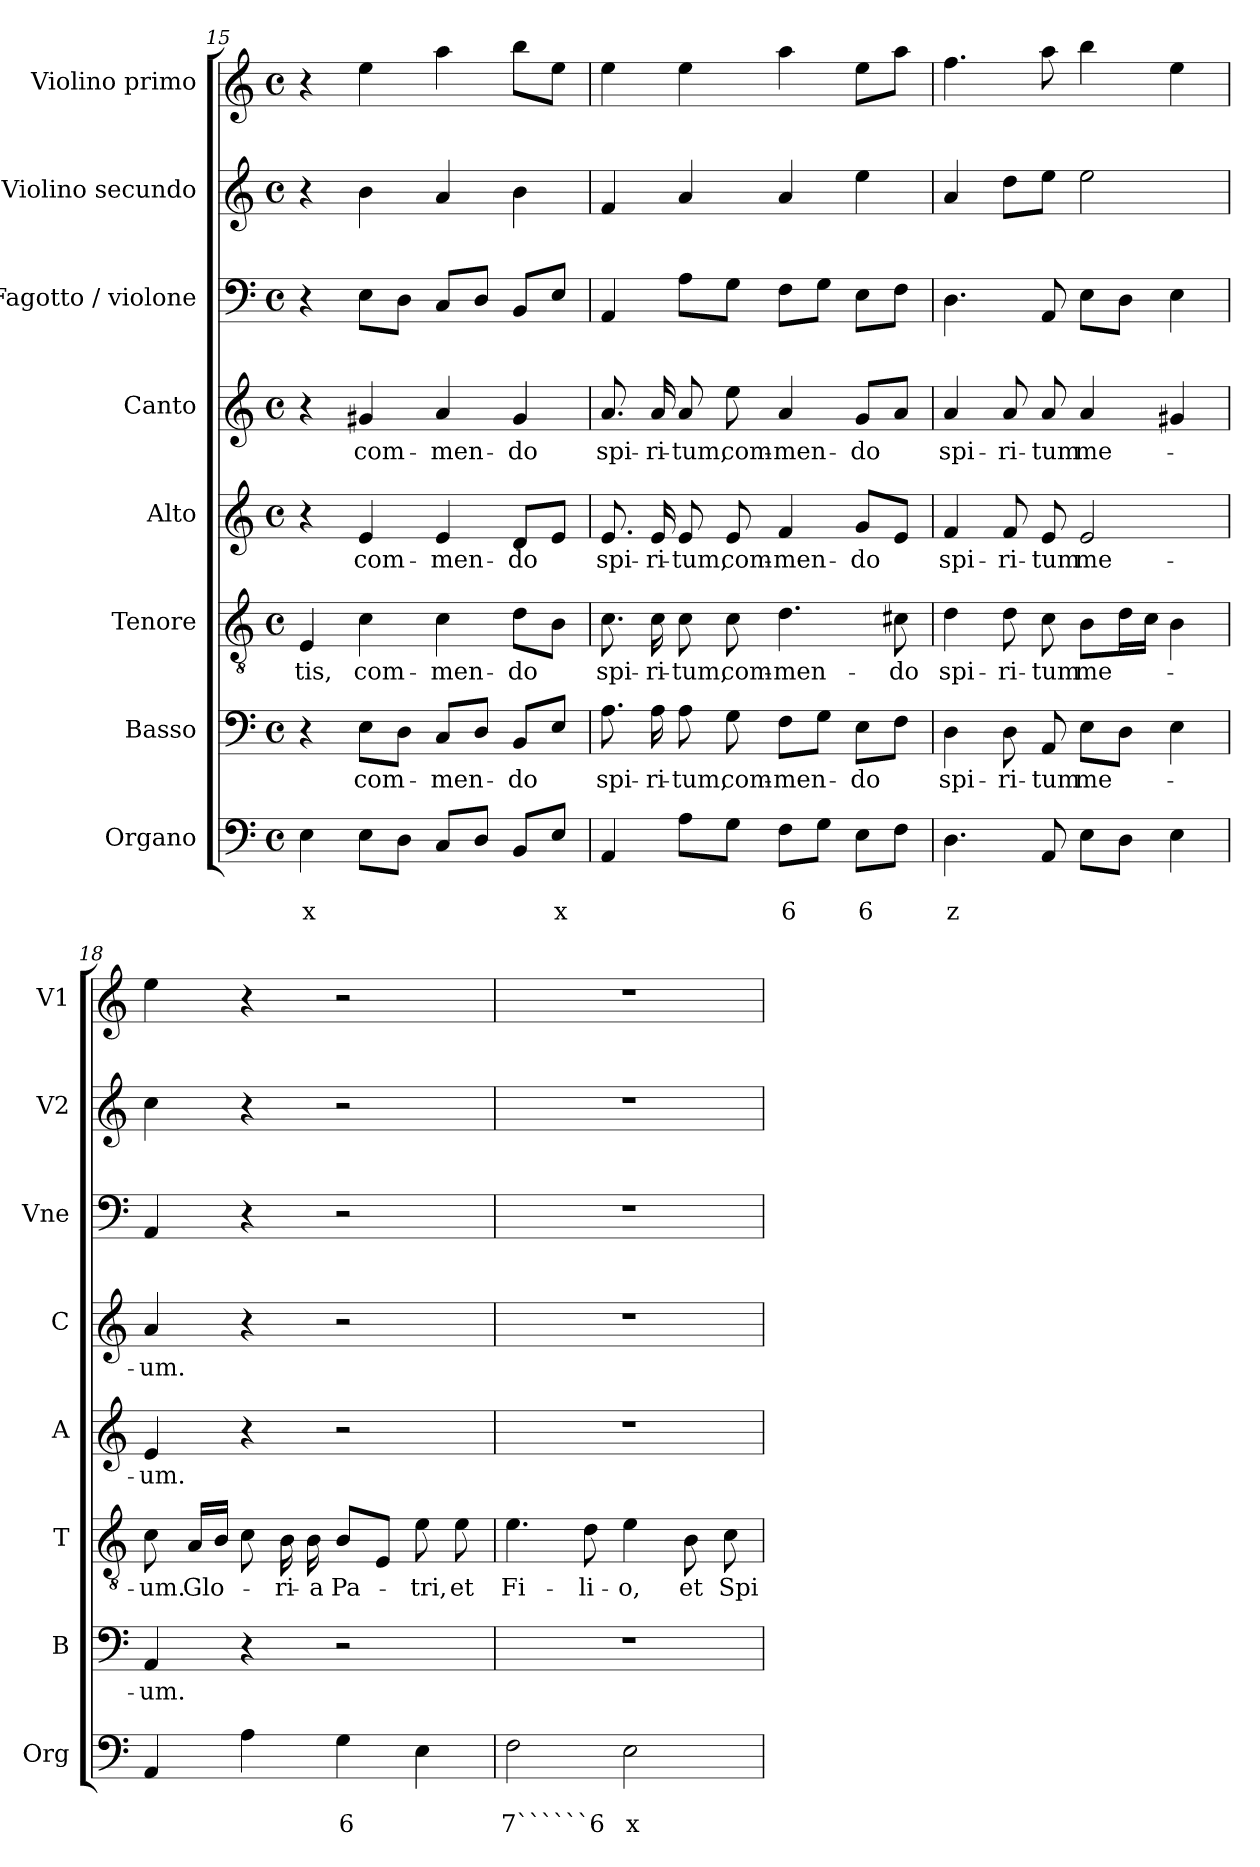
**kern	**text	**text	**kern	**text	**kern	**text	**kern	**text	**kern	**text	**kern	**kern	**kern
*part8	*part8	*part8	*part7	*part7	*part6	*part6	*part5	*part5	*part4	*part4	*part3	*part2	*part1
*staff8	*staff8	*staff8	*staff7	*staff7	*staff6	*staff6	*staff5	*staff5	*staff4	*staff4	*staff3	*staff2	*staff1
*I"Organo	*	*	*I"Basso	*	*I"Tenore	*	*I"Alto	*	*I"Canto	*	*I"Fagotto / violone	*I"Violino secundo	*I"Violino primo
*I'Org	*	*	*I'B	*	*I'T	*	*I'A	*	*I'C	*	*I'Vne	*I'V2	*I'V1
!!LO:PB:g=z
*clefF4	*	*	*clefF4	*	*clefGv2	*	*clefG2	*	*clefG2	*	*clefF4	*clefG2	*clefG2
*k[]	*	*	*k[]	*	*k[]	*	*k[]	*	*k[]	*	*k[]	*k[]	*k[]
*C:	*	*	*C:	*	*C:	*	*C:	*	*C:	*	*C:	*C:	*C:
*M4/4	*	*	*M4/4	*	*M4/4	*	*M4/4	*	*M4/4	*	*M4/4	*M4/4	*M4/4
*met(c)	*	*	*met(c)	*	*met(c)	*	*met(c)	*	*met(c)	*	*met(c)	*met(c)	*met(c)
=15	=15	=15	=15	=15	=15	=15	=15	=15	=15	=15	=15	=15	=15
!	!	!LO:LY:b	!	!	!	!LO:LY:b	!	!	!	!	!	!	!
4E\	.	x	4r	.	4E/	-tis,	4r	.	4r	.	4r	4r	4r
!	!	!	!	!LO:LY:b	!	!LO:LY:b	!	!LO:LY:b	!	!LO:LY:b	!	!	!
8E\L	.	.	8E\L	com-	4c\	com-	4e/	com-	4g#X/	com-	8E\L	4b\	4ee\
8D\J	.	.	8D\J	.	.	.	.	.	.	.	8D\J	.	.
!	!	!	!	!LO:LY:b	!	!LO:LY:b	!	!LO:LY:b	!	!LO:LY:b	!	!	!
8C/L	.	.	8C/L	-men-	4c\	-men-	4e/	-men-	4a/	-men-	8C/L	4a/	4aa\
8D/J	.	.	8D/J	.	.	.	.	.	.	.	8D/J	.	.
!	!	!	!	!LO:LY:b	!	!LO:LY:b	!	!LO:LY:b	!	!LO:LY:b	!	!	!
8BB/L	.	.	8BB/L	-do	8d\L	-do	8d/L	-do	4g#/	-do	8BB/L	4b\	8bb\L
!	!	!LO:LY:b	!	!	!	!	!	!	!	!	!	!	!
8E/J	.	x	8E/J	.	8B\J	.	8e/J	.	.	.	8E/J	.	8ee\J
=16	=16	=16	=16	=16	=16	=16	=16	=16	=16	=16	=16	=16	=16
!	!	!	!	!LO:LY:b	!	!LO:LY:b	!	!LO:LY:b	!	!LO:LY:b	!	!	!
4AA/	.	.	8.A\	spi-	8.c\	spi-	8.e/	spi-	8.a/	spi-	4AA/	4f/	4ee\
!	!	!	!	!LO:LY:b	!	!LO:LY:b	!	!LO:LY:b	!	!LO:LY:b	!	!	!
.	.	.	16A\	-ri-	16c\	-ri-	16e/	-ri-	16a/	-ri-	.	.	.
!	!	!	!	!LO:LY:b	!	!LO:LY:b	!	!LO:LY:b	!	!LO:LY:b	!	!	!
8A\L	.	.	8A\	-tum,	8c\	-tum,	8e/	-tum,	8a/	-tum,	8A\L	4a/	4ee\
!	!	!	!	!LO:LY:b	!	!LO:LY:b	!	!LO:LY:b	!	!LO:LY:b	!	!	!
8G\J	.	.	8G\	com-	8c\	com-	8e/	com-	8ee\	com-	8G\J	.	.
!	!	!LO:LY:b	!	!LO:LY:b	!	!LO:LY:b	!	!LO:LY:b	!	!LO:LY:b	!	!	!
8F\L	.	6	8F\L	-men-	4.d\	-men-	4f/	-men-	4a/	-men-	8F\L	4a/	4aa\
8G\J	.	.	8G\J	.	.	.	.	.	.	.	8G\J	.	.
!	!	!LO:LY:b	!	!LO:LY:b	!	!	!	!LO:LY:b	!	!LO:LY:b	!	!	!
8E\L	.	6	8E\L	-do	.	.	8g/L	-do	8g/L	-do	8E\L	4ee\	8ee\L
!	!	!	!	!	!	!LO:LY:b	!	!	!	!	!	!	!
8F\J	.	.	8F\J	.	8c#X\	-do	8e/J	.	8a/J	.	8F\J	.	8aa\J
=17	=17	=17	=17	=17	=17	=17	=17	=17	=17	=17	=17	=17	=17
!	!	!LO:LY:b	!	!LO:LY:b	!	!LO:LY:b	!	!LO:LY:b	!	!LO:LY:b	!	!	!
4.D\	.	z	4D\	spi-	4d\	spi-	4f/	spi-	4a/	spi-	4.D\	4a/	4.ff\
!	!	!	!	!LO:LY:b	!	!LO:LY:b	!	!LO:LY:b	!	!LO:LY:b	!	!	!
.	.	.	8D\	-ri-	8d\	-ri-	8f/	-ri-	8a/	-ri-	.	8dd\L	.
!	!	!	!	!LO:LY:b	!	!LO:LY:b	!	!LO:LY:b	!	!LO:LY:b	!	!	!
8AA/	.	.	8AA/	-tum	8c\	-tum	8e/	-tum	8a/	-tum	8AA/	8ee\J	8aa\
!	!	!	!	!LO:LY:b	!	!LO:LY:b	!	!LO:LY:b	!	!LO:LY:b	!	!	!
8E\L	.	.	8E\L	me-	8B\L	me-	2e/	me-	4a/	me-	8E\L	2ee\	4bb\
8D\J	.	.	8D\J	.	16d\L	.	.	.	.	.	8D\J	.	.
.	.	.	.	.	16c\JJ	.	.	.	.	.	.	.	.
4E\	.	.	4E\	.	4B\	.	.	.	4g#X/	.	4E\	.	4ee\
!!LO:LB:g=z
=18	=18	=18	=18	=18	=18	=18	=18	=18	=18	=18	=18	=18	=18
!	!	!	!	!LO:LY:b	!	!LO:LY:b	!	!LO:LY:b	!	!LO:LY:b	!	!	!
4AA/	.	.	4AA/	-um.	8c\	-um.	4e/	-um.	4a/	-um.	4AA/	4cc\	4ee\
!	!	!	!	!	!	!LO:LY:b	!	!	!	!	!	!	!
.	.	.	.	.	16A/LL	Glo-	.	.	.	.	.	.	.
.	.	.	.	.	16B/JJ	.	.	.	.	.	.	.	.
4A\	.	.	4r	.	8c\	.	4r	.	4r	.	4r	4r	4r
!	!	!	!	!	!	!LO:LY:b	!	!	!	!	!	!	!
.	.	.	.	.	16B\	-ri-	.	.	.	.	.	.	.
!	!	!	!	!	!	!LO:LY:b	!	!	!	!	!	!	!
.	.	.	.	.	16B\	-a	.	.	.	.	.	.	.
!	!	!LO:LY:b	!	!	!	!LO:LY:b	!	!	!	!	!	!	!
4G\	.	6	2r	.	8B/L	Pa-	2r	.	2r	.	2r	2r	2r
.	.	.	.	.	8E/J	.	.	.	.	.	.	.	.
!	!	!	!	!	!	!LO:LY:b	!	!	!	!	!	!	!
4E\	.	.	.	.	8e\	-tri,	.	.	.	.	.	.	.
!	!	!	!	!	!	!LO:LY:b	!	!	!	!	!	!	!
.	.	.	.	.	8e\	et	.	.	.	.	.	.	.
=19	=19	=19	=19	=19	=19	=19	=19	=19	=19	=19	=19	=19	=19
!	!	!LO:LY:b	!	!	!	!LO:LY:b	!	!	!	!	!	!	!
2F\	.	7``````6	1r	.	4.e\	Fi-	1r	.	1r	.	1r	1r	1r
!	!	!	!	!	!	!LO:LY:b	!	!	!	!	!	!	!
.	.	.	.	.	8d\	-li-	.	.	.	.	.	.	.
!	!	!LO:LY:b	!	!	!	!LO:LY:b	!	!	!	!	!	!	!
2E\	.	x	.	.	4e\	-o,	.	.	.	.	.	.	.
!	!	!	!	!	!	!LO:LY:b	!	!	!	!	!	!	!
.	.	.	.	.	8B\	et	.	.	.	.	.	.	.
!	!	!	!	!	!	!LO:LY:b	!	!	!	!	!	!	!
.	.	.	.	.	8c\	Spi-	.	.	.	.	.	.	.
=	=	=	=	=	=	=	=	=	=	=	=	=	=
*-	*-	*-	*-	*-	*-	*-	*-	*-	*-	*-	*-	*-	*-
